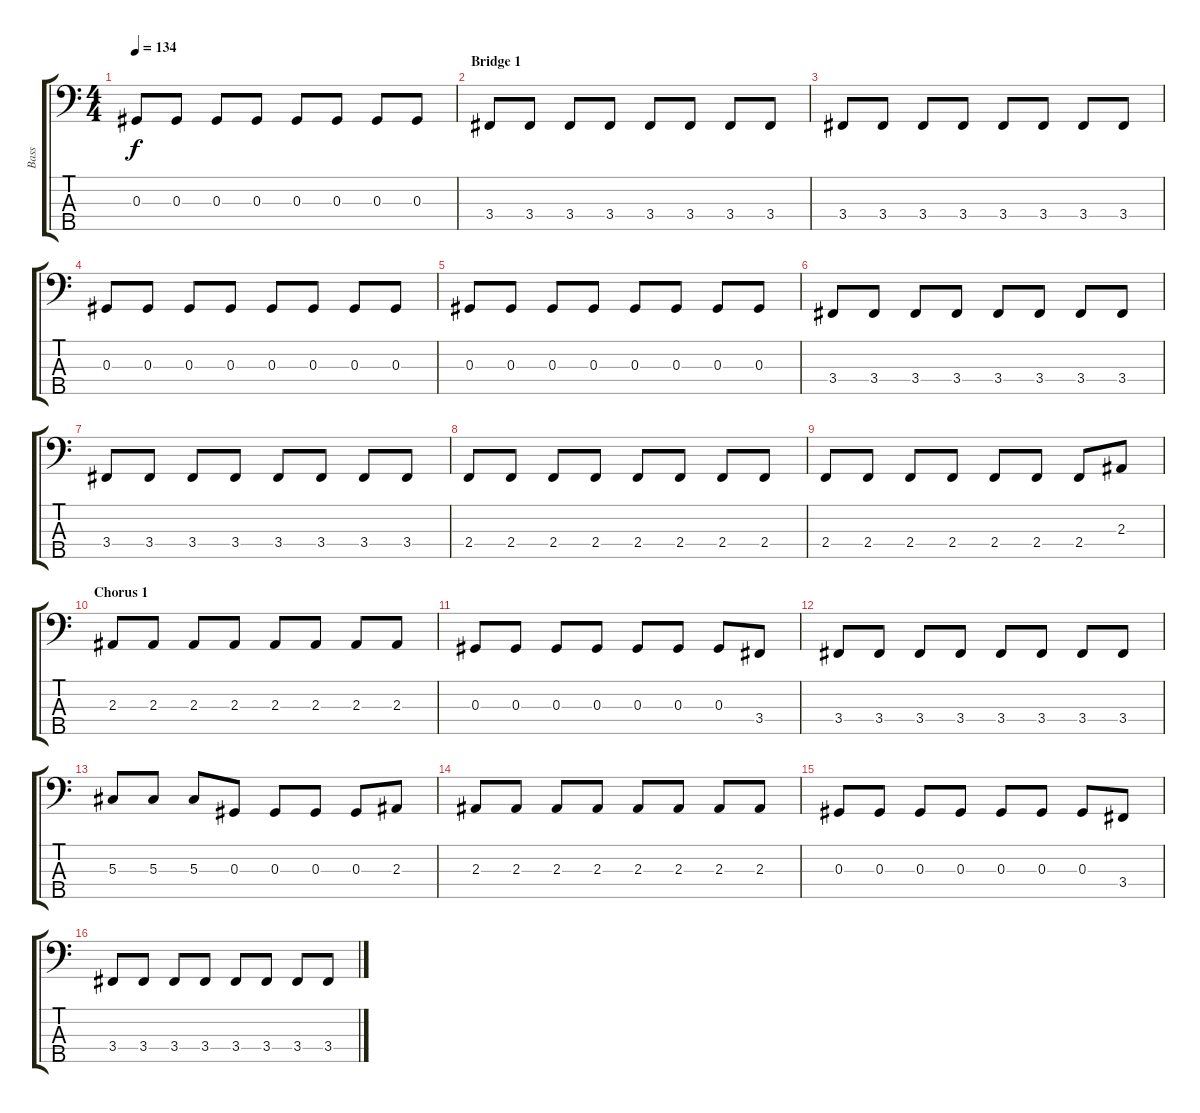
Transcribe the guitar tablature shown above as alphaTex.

\track ("Bass" "Bass") {instrument electricbasspick}
\staff {score tabs}
\tuning (Gb2 Db2 Ab1 Eb1 Bb0) {hide}
\ts (4 4)
\tempo 134
\clef f4
\ks c
0.3.8{dy f} 0.3.8 0.3.8 0.3.8 0.3.8 0.3.8 0.3.8 0.3.8 |
\section ("" "Bridge 1")
3.4.8 3.4.8 3.4.8 3.4.8 3.4.8 3.4.8 3.4.8 3.4.8 |
3.4.8 3.4.8 3.4.8 3.4.8 3.4.8 3.4.8 3.4.8 3.4.8 |
0.3.8 0.3.8 0.3.8 0.3.8 0.3.8 0.3.8 0.3.8 0.3.8 |
0.3.8 0.3.8 0.3.8 0.3.8 0.3.8 0.3.8 0.3.8 0.3.8 |
3.4.8 3.4.8 3.4.8 3.4.8 3.4.8 3.4.8 3.4.8 3.4.8 |
3.4.8 3.4.8 3.4.8 3.4.8 3.4.8 3.4.8 3.4.8 3.4.8 |
2.4.8 2.4.8 2.4.8 2.4.8 2.4.8 2.4.8 2.4.8 2.4.8 |
2.4.8 2.4.8 2.4.8 2.4.8 2.4.8 2.4.8 2.4.8 2.3.8 |
\section ("" "Chorus 1")
2.3.8 2.3.8 2.3.8 2.3.8 2.3.8 2.3.8 2.3.8 2.3.8 |
0.3.8 0.3.8 0.3.8 0.3.8 0.3.8 0.3.8 0.3.8 3.4.8 |
3.4.8 3.4.8 3.4.8 3.4.8 3.4.8 3.4.8 3.4.8 3.4.8 |
5.3.8 5.3.8 5.3.8 0.3.8 0.3.8 0.3.8 0.3.8 2.3.8 |
2.3.8 2.3.8 2.3.8 2.3.8 2.3.8 2.3.8 2.3.8 2.3.8 |
0.3.8 0.3.8 0.3.8 0.3.8 0.3.8 0.3.8 0.3.8 3.4.8 |
3.4.8 3.4.8 3.4.8 3.4.8 3.4.8 3.4.8 3.4.8 3.4.8
